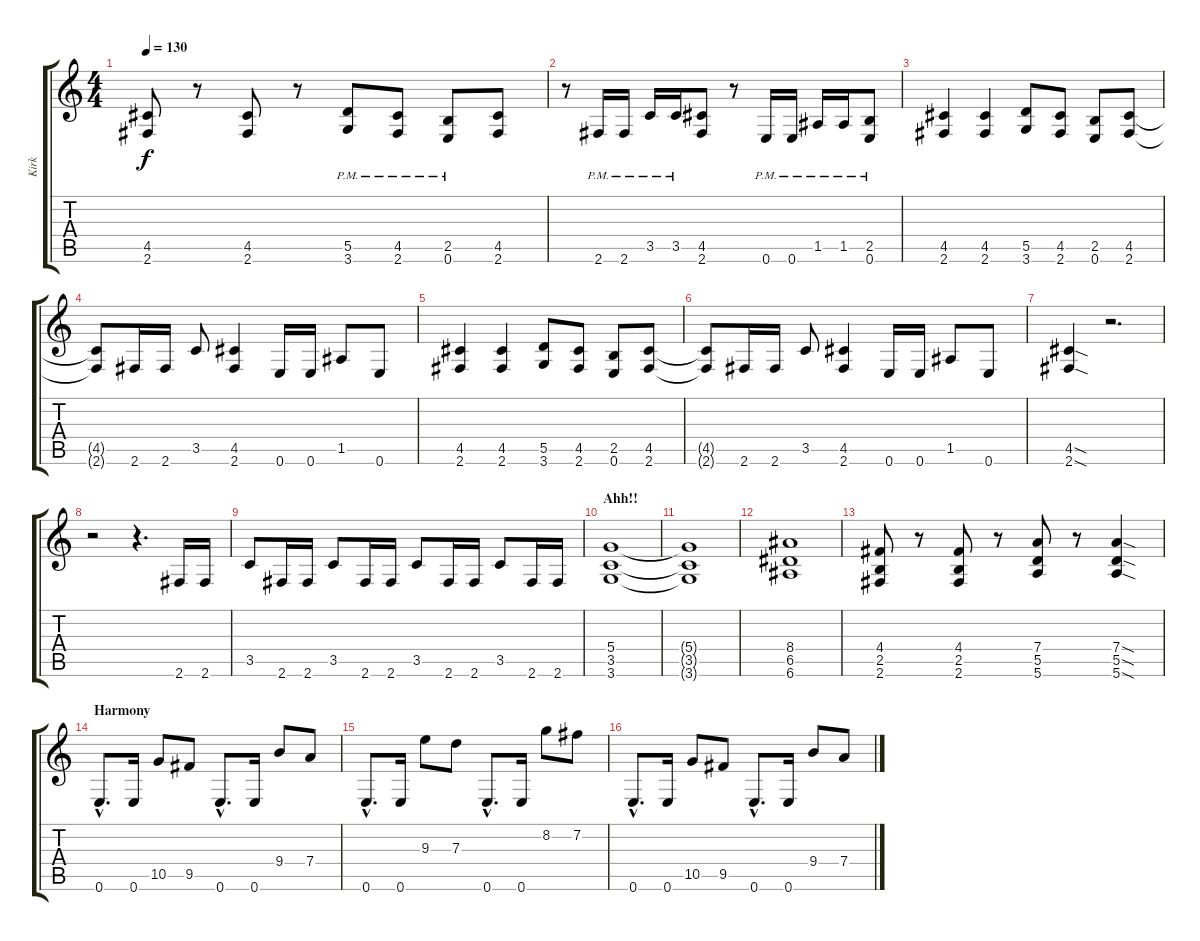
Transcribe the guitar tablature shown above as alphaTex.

\track ("Kirk" "Kirk") {instrument overdrivenguitar}
\staff {score tabs}
\tuning (E4 B3 G3 D3 A2 E2) {hide}
\ts (4 4)
\tempo 130
\clef g2
\ks c
(4.5 2.6).8{dy f} r.8 (4.5 2.6).8 r.8 (5.5{pm} 3.6{pm}).8 (4.5{pm} 2.6{pm}).8 (2.5{pm} 0.6{pm}).8 (4.5 2.6).8 |
r.8 2.6{pm}.16 2.6{pm}.16 3.5{pm}.16 3.5{pm}.16 (4.5 2.6).8 r.8 0.6{pm}.16 0.6{pm}.16 1.5{pm}.16 1.5{pm}.16 (2.5{pm} 0.6{pm}).8 |
(4.5 2.6).4 (4.5 2.6).4 (5.5 3.6).8 (4.5 2.6).8 (2.5 0.6).8 (4.5 2.6).8 |
(4.5{t} 2.6{t}).8 2.6.16 2.6.16 3.5.8 (4.5 2.6).4 0.6.16 0.6.16 1.5.8 0.6.8 |
(4.5 2.6).4 (4.5 2.6).4 (5.5 3.6).8 (4.5 2.6).8 (2.5 0.6).8 (4.5 2.6).8 |
(4.5{t} 2.6{t}).8 2.6.16 2.6.16 3.5.8 (4.5 2.6).4 0.6.16 0.6.16 1.5.8 0.6.8 |
(4.5{sod} 2.6{sod}).4 r.2{d} |
r.2 r.4{d} 2.6.16 2.6.16 |
3.5.8 2.6.16 2.6.16 3.5.8 2.6.16 2.6.16 3.5.8 2.6.16 2.6.16 3.5.8 2.6.16 2.6.16 |
\section ("" "Ahh!!")
(5.4 3.5 3.6).1 |
(5.4{t} 3.5{t} 3.6{t}).1 |
(8.4 6.5 6.6).1 |
(4.4 2.5 2.6).8 r.8 (4.4 2.5 2.6).8 r.8 (7.4 5.5 5.6).8 r.8 (7.4{sod} 5.5{sod} 5.6{sod}).4 |
\section ("" "Harmony")
0.6{hac}.8{d} 0.6.16 10.5.8 9.5.8 0.6{hac}.8{d} 0.6.16 9.4.8 7.4.8 |
0.6{hac}.8{d} 0.6.16 9.3.8 7.3.8 0.6{hac}.8{d} 0.6.16 8.2.8 7.2.8 |
0.6{hac}.8{d} 0.6.16 10.5.8 9.5.8 0.6{hac}.8{d} 0.6.16 9.4.8 7.4.8
